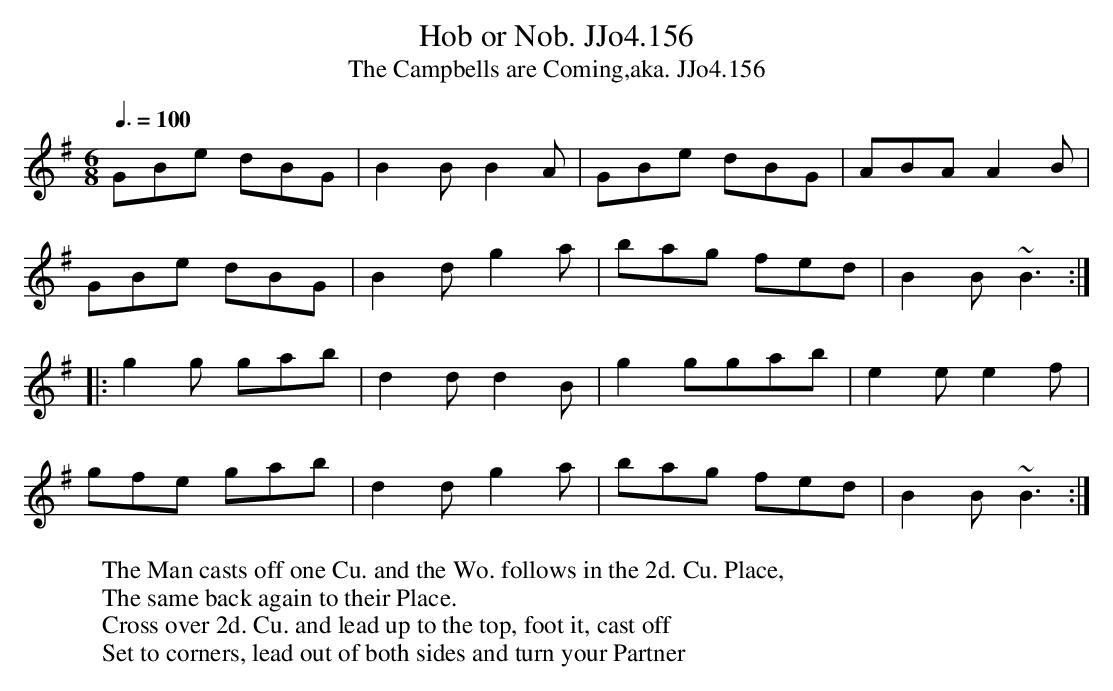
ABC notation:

X:1
T:Hob or Nob. JJo4.156
T:Campbells are Coming,aka. JJo4.156, The
M:6/8
Q:3/8=100
L:1/8
K:G
GBe dBG | B2BB2A | GBe dBG | ABA A2B |
GBe dBG | B2dg2a | bag fed | B2B ~B3 :|
|:g2g gab | d2dd2B | g2ggab | e2ee2f |
gfe gab | d2d g2a | bag fed | B2B~B3 :|
W:The Man casts off one Cu. and the Wo. follows in the 2d. Cu. Place,
W:The same back again to their Place.
W:Cross over 2d. Cu. and lead up to the top, foot it, cast off
W:Set to corners, lead out of both sides and turn your Partner
